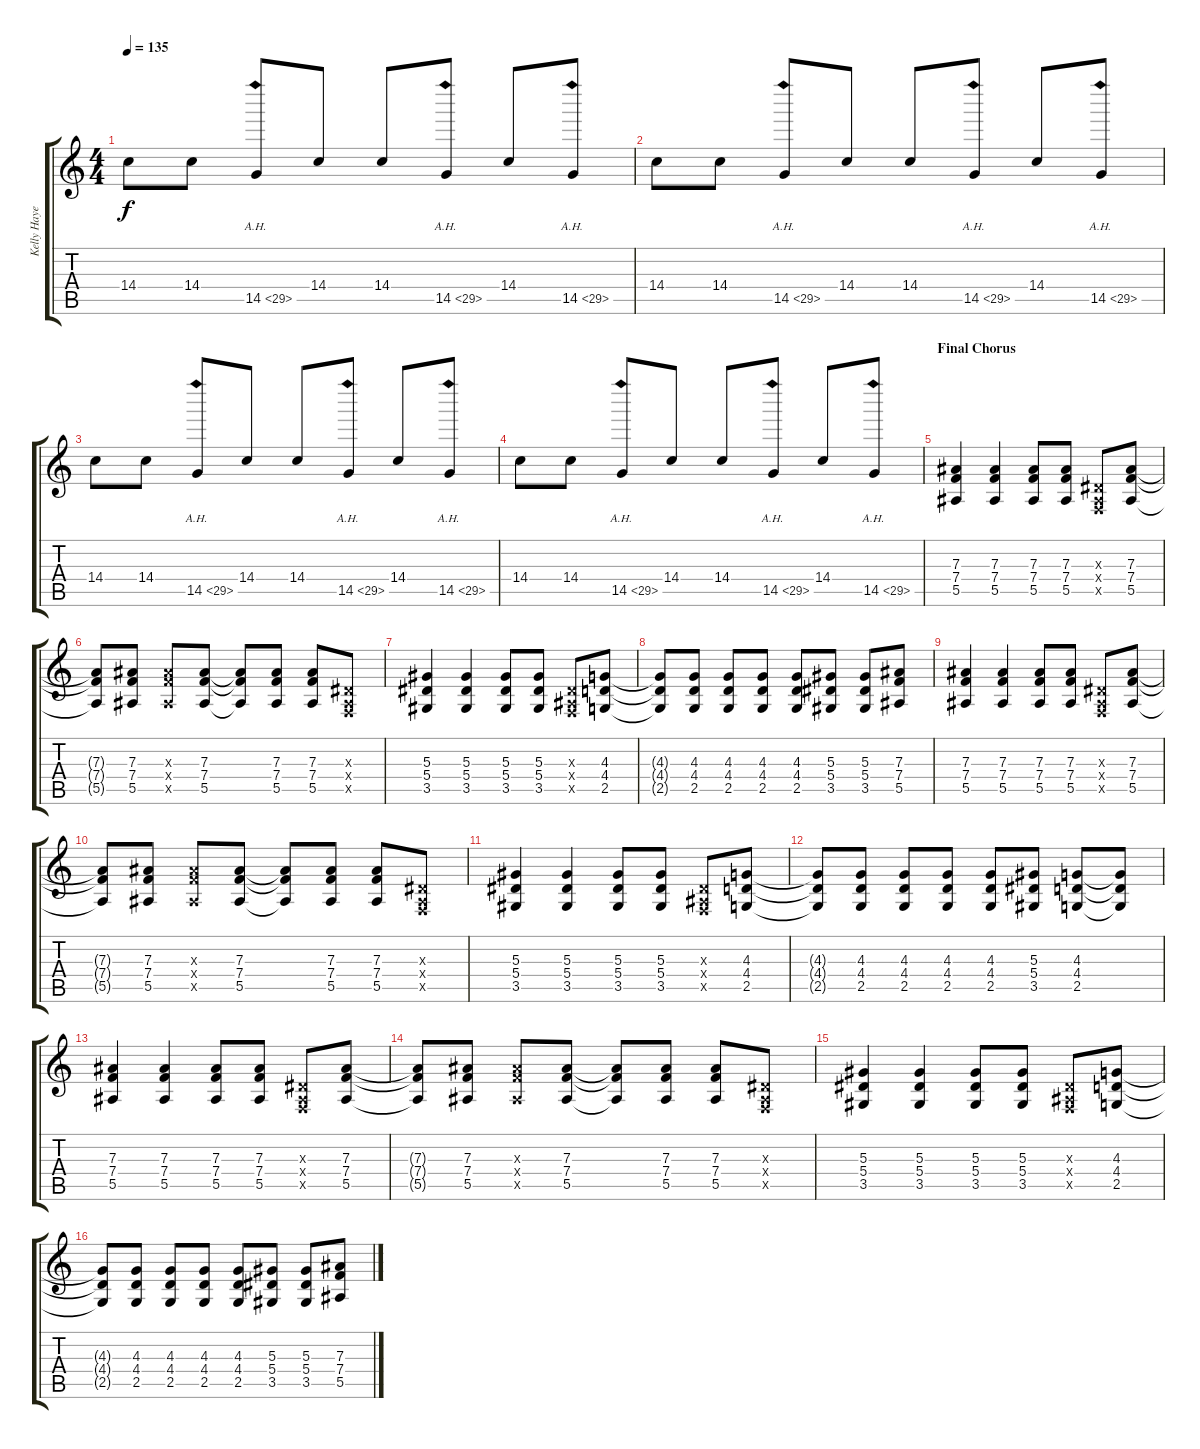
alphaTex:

\track ("Kelly Hayes (Rhythm Guitar)" "Kelly Haye") {instrument electricguitarjazz}
\staff {score tabs}
\tuning (C4 G3 Eb3 Bb2 F2 C2) {hide}
\ts (4 4)
\tempo 135
\clef g2
\ks c
14.4.8{dy f instrument distortionguitar} 14.4.8 14.5{ah 15}.8 14.4.8 14.4.8 14.5{ah 15}.8 14.4.8 14.5{ah 15}.8 |
14.4.8 14.4.8 14.5{ah 15}.8 14.4.8 14.4.8 14.5{ah 15}.8 14.4.8 14.5{ah 15}.8 |
14.4.8 14.4.8 14.5{ah 15}.8 14.4.8 14.4.8 14.5{ah 15}.8 14.4.8 14.5{ah 15}.8 |
14.4.8 14.4.8 14.5{ah 15}.8 14.4.8 14.4.8 14.5{ah 15}.8 14.4.8 14.5{ah 15}.8 |
\section ("" "Final Chorus")
(7.3 7.4 5.5).4{instrument distortionguitar} (7.3 7.4 5.5).4 (7.3 7.4 5.5).8 (7.3 7.4 5.5).8 (0.3{x} 0.4{x} 0.5{x}).8 (7.3 7.4 5.5).8 |
(7.3{t} 7.4{t} 5.5{t}).8 (7.3 7.4 5.5).8 (7.3{x} 7.4{x} 5.5{x}).8 (7.3 7.4 5.5).8 (7.3{t} 7.4{t} 5.5{t}).8 (7.3 7.4 5.5).8 (7.3 7.4 5.5).8 (0.3{x} 0.4{x} 0.5{x}).8 |
(5.3 5.4 3.5).4 (5.3 5.4 3.5).4 (5.3 5.4 3.5).8 (5.3 5.4 3.5).8 (0.3{x} 0.4{x} 0.5{x}).8 (4.3 4.4 2.5).8 |
(4.3{t} 4.4{t} 2.5{t}).8 (4.3 4.4 2.5).8 (4.3 4.4 2.5).8 (4.3 4.4 2.5).8 (4.3 4.4 2.5).8 (5.3 5.4 3.5).8 (5.3 5.4 3.5).8 (7.3 7.4 5.5).8 |
(7.3 7.4 5.5).4{instrument distortionguitar} (7.3 7.4 5.5).4 (7.3 7.4 5.5).8 (7.3 7.4 5.5).8 (0.3{x} 0.4{x} 0.5{x}).8 (7.3 7.4 5.5).8 |
(7.3{t} 7.4{t} 5.5{t}).8 (7.3 7.4 5.5).8 (7.3{x} 7.4{x} 5.5{x}).8 (7.3 7.4 5.5).8 (7.3{t} 7.4{t} 5.5{t}).8 (7.3 7.4 5.5).8 (7.3 7.4 5.5).8 (0.3{x} 0.4{x} 0.5{x}).8 |
(5.3 5.4 3.5).4 (5.3 5.4 3.5).4 (5.3 5.4 3.5).8 (5.3 5.4 3.5).8 (0.3{x} 0.4{x} 0.5{x}).8 (4.3 4.4 2.5).8 |
(4.3{t} 4.4{t} 2.5{t}).8 (4.3 4.4 2.5).8 (4.3 4.4 2.5).8 (4.3 4.4 2.5).8 (4.3 4.4 2.5).8 (5.3 5.4 3.5).8 (4.3 4.4 2.5).8 (4.3{t} 4.4{t} 2.5{t}).8 |
(7.3 7.4 5.5).4{instrument distortionguitar} (7.3 7.4 5.5).4 (7.3 7.4 5.5).8 (7.3 7.4 5.5).8 (0.3{x} 0.4{x} 0.5{x}).8 (7.3 7.4 5.5).8 |
(7.3{t} 7.4{t} 5.5{t}).8 (7.3 7.4 5.5).8 (7.3{x} 7.4{x} 5.5{x}).8 (7.3 7.4 5.5).8 (7.3{t} 7.4{t} 5.5{t}).8 (7.3 7.4 5.5).8 (7.3 7.4 5.5).8 (0.3{x} 0.4{x} 0.5{x}).8 |
(5.3 5.4 3.5).4 (5.3 5.4 3.5).4 (5.3 5.4 3.5).8 (5.3 5.4 3.5).8 (0.3{x} 0.4{x} 0.5{x}).8 (4.3 4.4 2.5).8 |
(4.3{t} 4.4{t} 2.5{t}).8 (4.3 4.4 2.5).8 (4.3 4.4 2.5).8 (4.3 4.4 2.5).8 (4.3 4.4 2.5).8 (5.3 5.4 3.5).8 (5.3 5.4 3.5).8 (7.3 7.4 5.5).8
